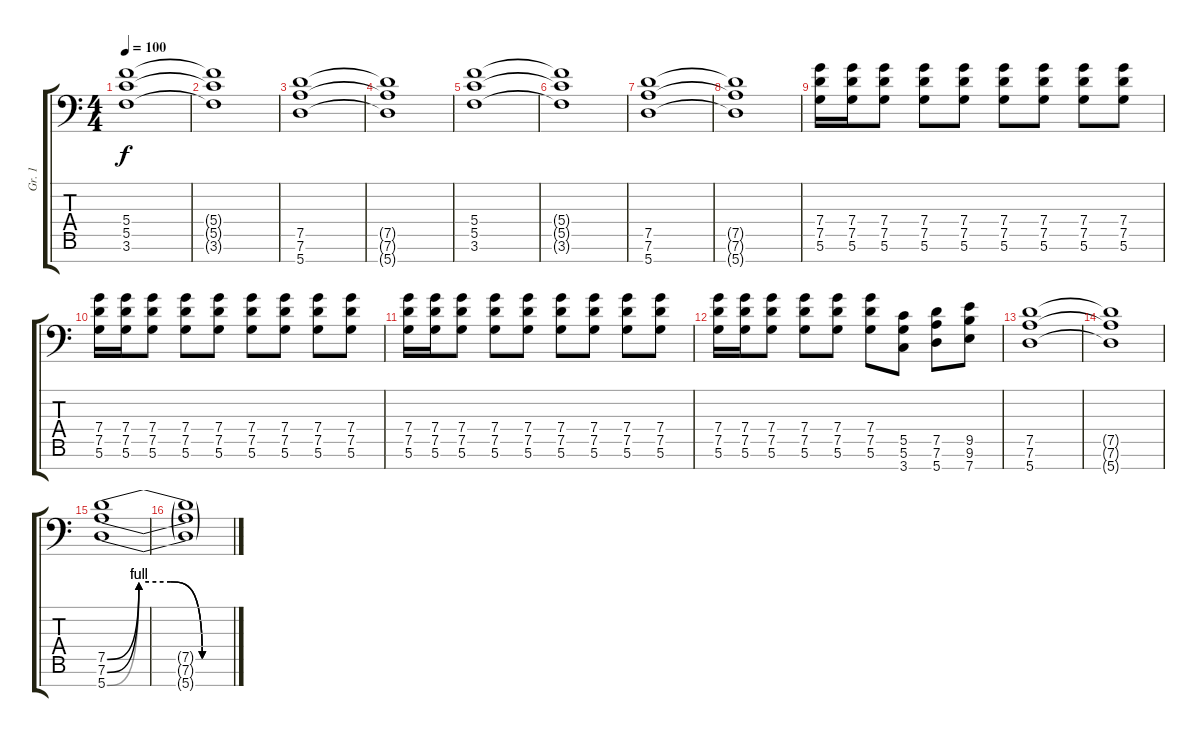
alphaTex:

\track ("Gr. 1" "Gr. 1") {instrument electricguitarmuted}
\staff {score tabs}
\tuning (D4 A3 F3 C3 G2 D2 A1) {hide}
\ts (4 4)
\tempo 100
\clef f4
\ks c
(5.4 5.5 3.6).1{dy f} |
(5.4{t} 5.5{t} 3.6{t}).1 |
(7.5 7.6 5.7).1 |
(7.5{t} 7.6{t} 5.7{t}).1 |
(5.4 5.5 3.6).1 |
(5.4{t} 5.5{t} 3.6{t}).1 |
(7.5 7.6 5.7).1 |
(7.5{t} 7.6{t} 5.7{t}).1 |
(7.4 7.5 5.6).16 (7.4 7.5 5.6).16 (7.4 7.5 5.6).8 (7.4 7.5 5.6).8 (7.4 7.5 5.6).8 (7.4 7.5 5.6).8 (7.4 7.5 5.6).8 (7.4 7.5 5.6).8 (7.4 7.5 5.6).8 |
(7.4 7.5 5.6).16 (7.4 7.5 5.6).16 (7.4 7.5 5.6).8 (7.4 7.5 5.6).8 (7.4 7.5 5.6).8 (7.4 7.5 5.6).8 (7.4 7.5 5.6).8 (7.4 7.5 5.6).8 (7.4 7.5 5.6).8 |
(7.4 7.5 5.6).16 (7.4 7.5 5.6).16 (7.4 7.5 5.6).8 (7.4 7.5 5.6).8 (7.4 7.5 5.6).8 (7.4 7.5 5.6).8 (7.4 7.5 5.6).8 (7.4 7.5 5.6).8 (7.4 7.5 5.6).8 |
(7.4 7.5 5.6).16 (7.4 7.5 5.6).16 (7.4 7.5 5.6).8 (7.4 7.5 5.6).8 (7.4 7.5 5.6).8 (7.4 7.5 5.6).8 (5.5 5.6 3.7).8 (7.5 7.6 5.7).8 (9.5 9.6 7.7).8 |
(7.5 7.6 5.7).1 |
(7.5{t} 7.6{t} 5.7{t}).1 |
(7.5{be (custom 0 0 15 4 30 4 45 0 60 0)} 7.6{be (custom 0 0 15 4 30 4 45 0 60 0)} 5.7{be (custom 0 0 15 4 30 4 45 0 60 0)}).1 |
(7.5{t} 7.6{t} 5.7{t}).1
